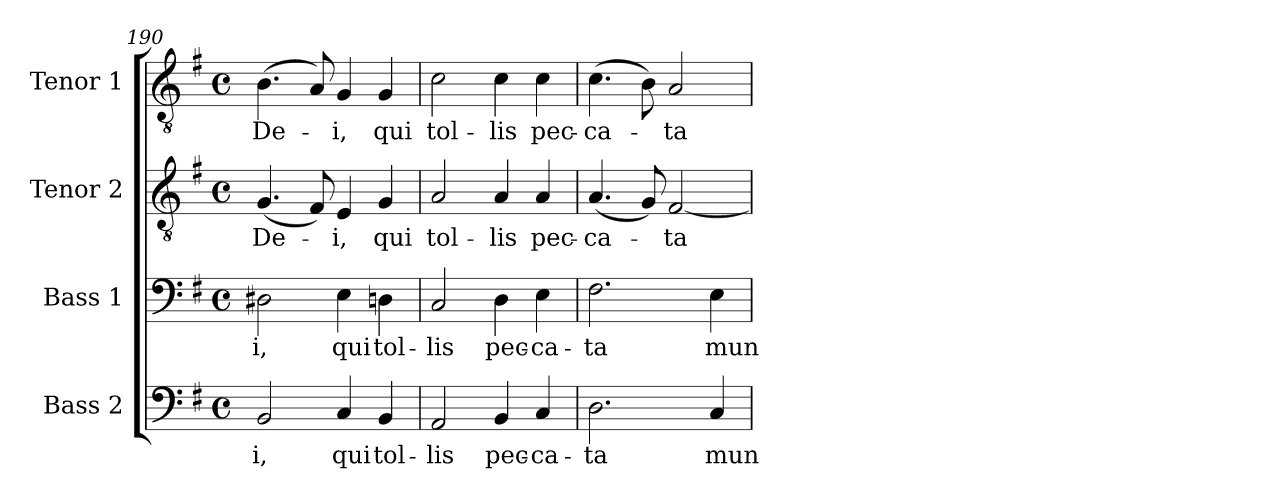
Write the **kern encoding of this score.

**kern	**text	**kern	**text	**kern	**text	**kern	**text
*part4	*part4	*part3	*part3	*part2	*part2	*part1	*part1
*staff4	*staff4	*staff3	*staff3	*staff2	*staff2	*staff1	*staff1
*I"Bass 2	*	*I"Bass 1	*	*I"Tenor 2	*	*I"Tenor 1	*
*I'B. 2	*	*I'B. 1	*	*I'T. 2	*	*I'T. 1	*
*clefF4	*	*clefF4	*	*clefGv2	*	*clefGv2	*
*k[f#]	*	*k[f#]	*	*k[f#]	*	*k[f#]	*
*G:	*	*G:	*	*G:	*	*G:	*
*M4/4	*	*M4/4	*	*M4/4	*	*M4/4	*
*met(c)	*	*met(c)	*	*met(c)	*	*met(c)	*
=190	=190	=190	=190	=190	=190	=190	=190
!	!LO:LY:b	!	!LO:LY:b	!	!LO:LY:b	!	!LO:LY:b
2BB/	-i,	2D#X\	-i,	(<4.G/	De-	(>4.B\	De-
.	.	.	.	8F#/)	.	8A/)	.
!	!LO:LY:b	!	!LO:LY:b	!	!LO:LY:b	!	!LO:LY:b
4C/	qui	4E\	qui	4E/	-i,	4G/	-i,
!	!LO:LY:b	!	!LO:LY:b	!	!LO:LY:b	!	!LO:LY:b
4BB/	tol-	4Dn\	tol-	4G/	qui	4G/	qui
!!LO:LB:g=z
=191	=191	=191	=191	=191	=191	=191	=191
!	!LO:LY:b	!	!LO:LY:b	!	!LO:LY:b	!	!LO:LY:b
2AA/	-lis	2C/	-lis	2A/	tol-	2c\	tol-
!	!LO:LY:b	!	!LO:LY:b	!	!LO:LY:b	!	!LO:LY:b
4BB/	pec-	4D\	pec-	4A/	-lis	4c\	-lis
!	!LO:LY:b	!	!LO:LY:b	!	!LO:LY:b	!	!LO:LY:b
4C/	-ca-	4E\	-ca-	4A/	pec-	4c\	pec-
=192	=192	=192	=192	=192	=192	=192	=192
!	!LO:LY:b	!	!LO:LY:b	!	!LO:LY:b	!	!LO:LY:b
2.D\	-ta	2.F#\	-ta	(<4.A/	-ca-	(>4.c\	-ca-
.	.	.	.	8G/)	.	8B\)	.
!	!	!	!	!	!LO:LY:b	!	!LO:LY:b
.	.	.	.	[2F#/	-ta	2A/	-ta
!	!LO:LY:b	!	!LO:LY:b	!	!	!	!
4C/	mun-	4E\	mun-	.	.	.	.
=	=	=	=	=	=	=	=
*-	*-	*-	*-	*-	*-	*-	*-
